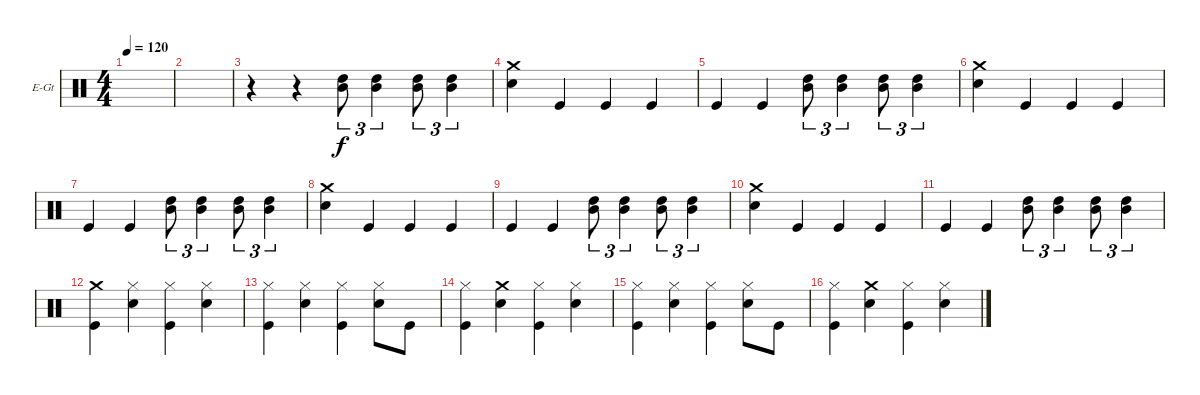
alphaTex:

\defaultSystemsLayout 4
\bracketExtendMode groupsimilarinstruments
\firstSystemTrackNameOrientation horizontal
\otherSystemsTrackNameOrientation horizontal
\track ("Lars Ultrich (Drums)" "E-Gt") {instrument percussion}
\staff {score}
\articulation defaults
\ts (4 4)
\tempo 120
\clef neutral
\ks c
|
|
r.4 r.4 ("Mid Tom (hit)" "High Tom (hit)").8{tu (3 2)} ("Mid Tom (hit)" "High Tom (hit)").4{tu (3 2)} ("Mid Tom (hit)" "High Tom (hit)").8{tu (3 2)} ("Mid Tom (hit)" "High Tom (hit)").4{tu (3 2)} |
("Crash medium (hit)" "Snare (hit) 2").4 "Kick (hit)".4 "Kick (hit)".4 "Kick (hit)".4 |
"Kick (hit)".4 "Kick (hit)".4 ("Mid Tom (hit)" "High Tom (hit)").8{tu (3 2)} ("Mid Tom (hit)" "High Tom (hit)").4{tu (3 2)} ("Mid Tom (hit)" "High Tom (hit)").8{tu (3 2)} ("Mid Tom (hit)" "High Tom (hit)").4{tu (3 2)} |
("Crash medium (hit)" "Snare (hit) 2").4 "Kick (hit)".4 "Kick (hit)".4 "Kick (hit)".4 |
"Kick (hit)".4 "Kick (hit)".4 ("Mid Tom (hit)" "High Tom (hit)").8{tu (3 2)} ("Mid Tom (hit)" "High Tom (hit)").4{tu (3 2)} ("Mid Tom (hit)" "High Tom (hit)").8{tu (3 2)} ("Mid Tom (hit)" "High Tom (hit)").4{tu (3 2)} |
("Crash medium (hit)" "Snare (hit) 2").4 "Kick (hit)".4 "Kick (hit)".4 "Kick (hit)".4 |
"Kick (hit)".4 "Kick (hit)".4 ("Mid Tom (hit)" "High Tom (hit)").8{tu (3 2)} ("Mid Tom (hit)" "High Tom (hit)").4{tu (3 2)} ("Mid Tom (hit)" "High Tom (hit)").8{tu (3 2)} ("Mid Tom (hit)" "High Tom (hit)").4{tu (3 2)} |
("Crash medium (hit)" "Snare (hit) 2").4 "Kick (hit)".4 "Kick (hit)".4 "Kick (hit)".4 |
"Kick (hit)".4 "Kick (hit)".4 ("Mid Tom (hit)" "High Tom (hit)").8{tu (3 2)} ("Mid Tom (hit)" "High Tom (hit)").4{tu (3 2)} ("Mid Tom (hit)" "High Tom (hit)").8{tu (3 2)} ("Mid Tom (hit)" "High Tom (hit)").4{tu (3 2)} |
("Crash medium (hit)" "Kick (hit)").4 ("Hi-Hat (closed)" "Snare (hit) 2").4 ("Hi-Hat (closed)" "Kick (hit)").4 ("Hi-Hat (closed)" "Snare (hit) 2").4 |
("Hi-Hat (closed)" "Kick (hit)").4 ("Hi-Hat (closed)" "Snare (hit) 2").4 ("Hi-Hat (closed)" "Kick (hit)").4 ("Hi-Hat (closed)" "Snare (hit) 2").8 "Kick (hit)".8 |
("Hi-Hat (closed)" "Kick (hit)").4 ("Crash medium (hit)" "Snare (hit) 2").4 ("Hi-Hat (closed)" "Kick (hit)").4 ("Hi-Hat (closed)" "Snare (hit) 2").4 |
("Hi-Hat (closed)" "Kick (hit)").4 ("Hi-Hat (closed)" "Snare (hit) 2").4 ("Hi-Hat (closed)" "Kick (hit)").4 ("Hi-Hat (closed)" "Snare (hit) 2").8 "Kick (hit)".8 |
("Hi-Hat (closed)" "Kick (hit)").4 ("Crash medium (hit)" "Snare (hit) 2").4 ("Hi-Hat (closed)" "Kick (hit)").4 ("Hi-Hat (closed)" "Snare (hit) 2").4
